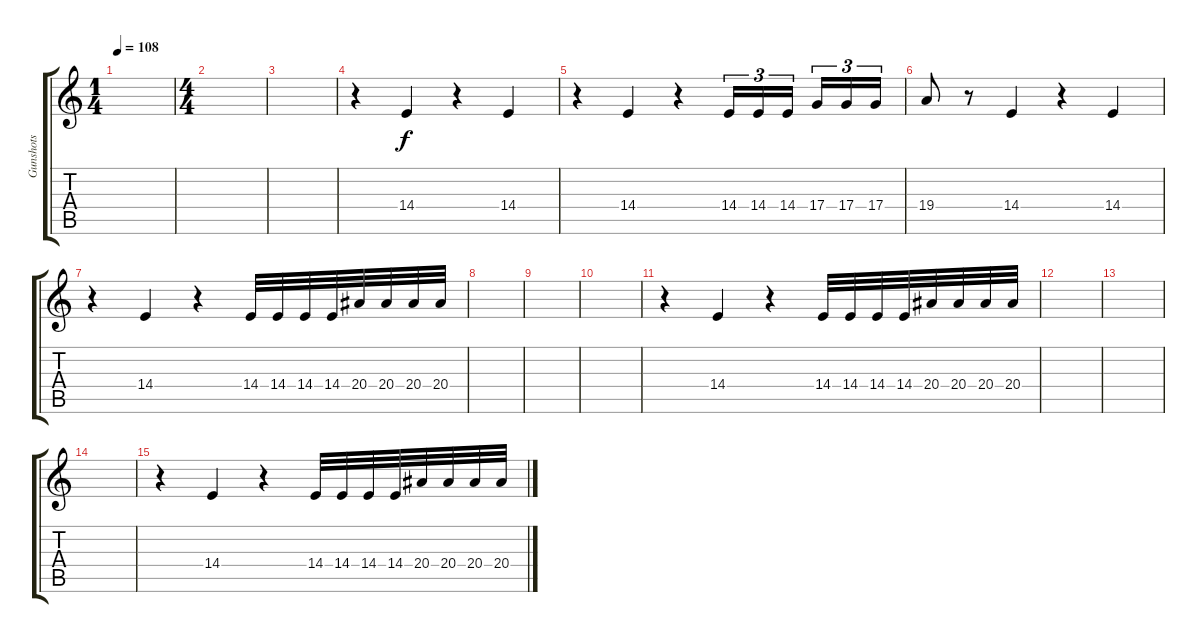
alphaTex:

\track ("Gunshots" "Gunshots") {instrument gunshot}
\staff {score tabs}
\tuning (E4 B3 G3 D3 A2 E2) {hide}
\ts (1 4)
\tempo 108
\clef g2
\ks c
|
\ts (4 4)
|
|
r.4 14.4.4 r.4 14.4.4 |
r.4 14.4.4 r.4 14.4.16{tu (3 2)} 14.4.16{tu (3 2)} 14.4.16{tu (3 2)} 17.4.16{tu (3 2)} 17.4.16{tu (3 2)} 17.4.16{tu (3 2)} |
19.4.8 r.8 14.4.4 r.4 14.4.4 |
r.4 14.4.4 r.4 14.4.32 14.4.32 14.4.32 14.4.32 20.4.32 20.4.32 20.4.32 20.4.32 |
|
|
|
r.4 14.4.4 r.4 14.4.32 14.4.32 14.4.32 14.4.32 20.4.32 20.4.32 20.4.32 20.4.32 |
|
|
|
r.4 14.4.4 r.4 14.4.32 14.4.32 14.4.32 14.4.32 20.4.32 20.4.32 20.4.32 20.4.32
